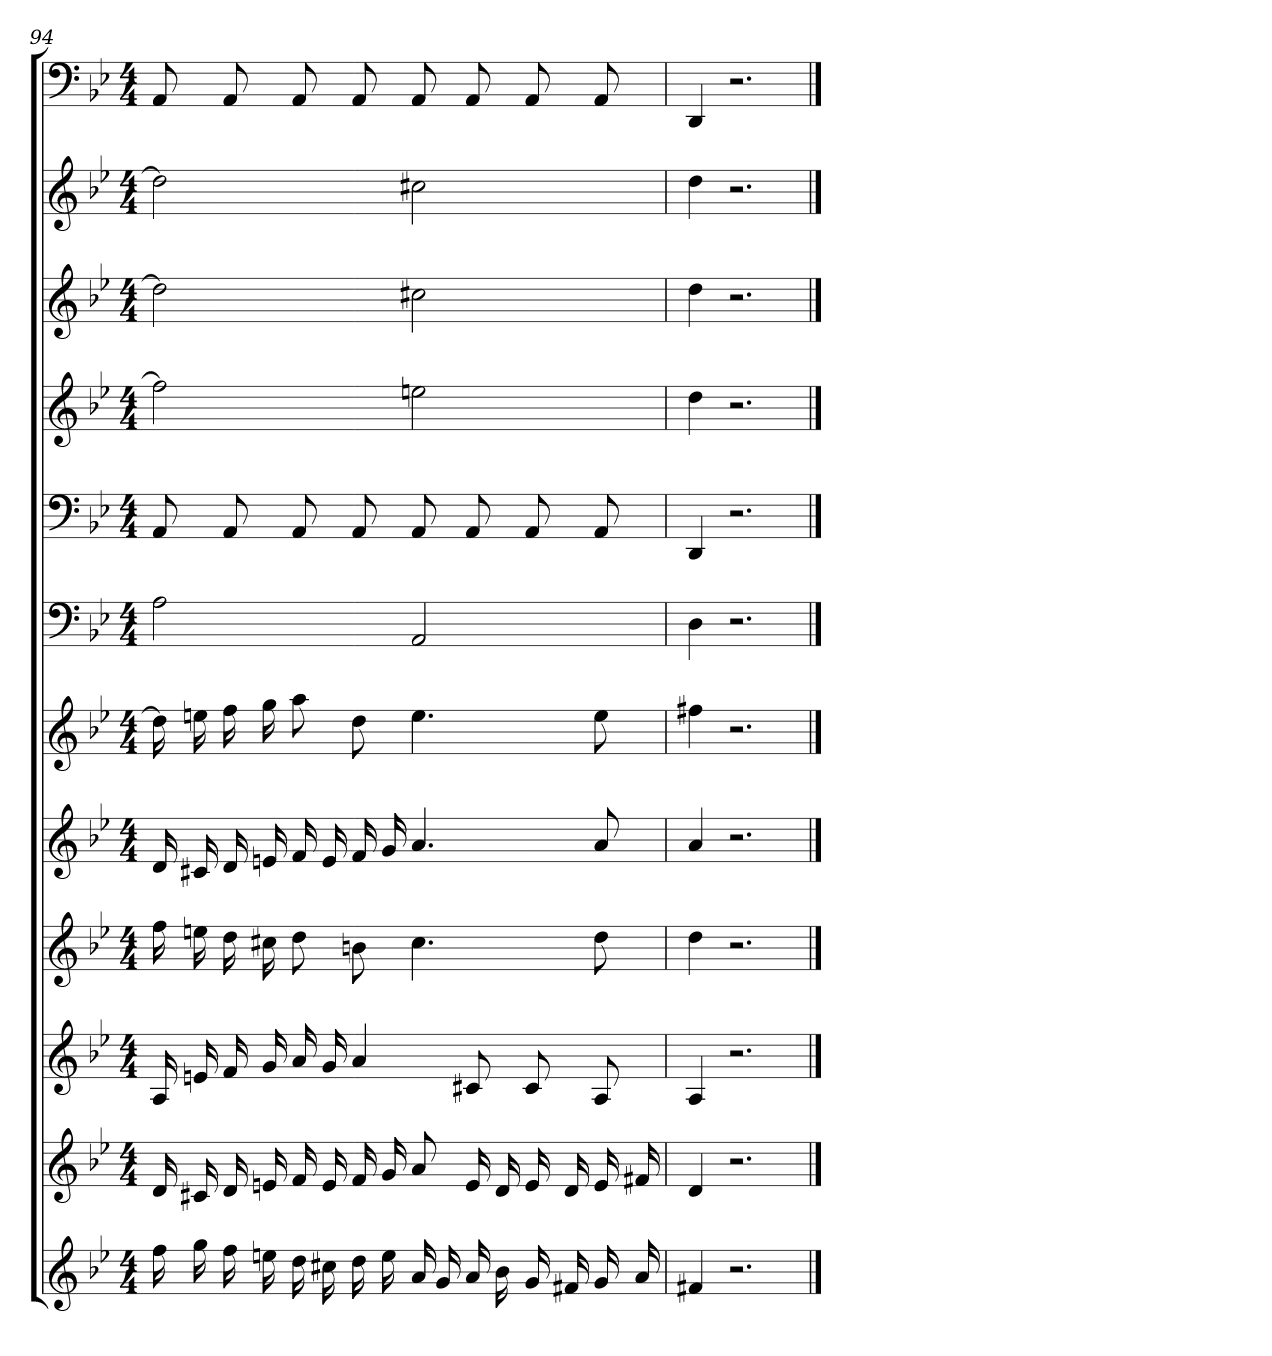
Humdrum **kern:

**kern	**kern	**kern	**kern	**kern	**kern	**kern	**kern	**kern	**kern	**kern	**kern
*part12	*part11	*part10	*part9	*part8	*part7	*part6	*part5	*part4	*part3	*part2	*part1
*staff12	*staff11	*staff10	*staff9	*staff8	*staff7	*staff6	*staff5	*staff4	*staff3	*staff2	*staff1
*clefG2	*clefG2	*clefG2	*clefG2	*clefG2	*clefG2	*clefF4	*clefF4	*clefG2	*clefG2	*clefG2	*clefF4
*k[b-e-]	*k[b-e-]	*k[b-e-]	*k[b-e-]	*k[b-e-]	*k[b-e-]	*k[b-e-]	*k[b-e-]	*k[b-e-]	*k[b-e-]	*k[b-e-]	*k[b-e-]
*g:	*g:	*g:	*g:	*g:	*g:	*g:	*g:	*g:	*g:	*g:	*g:
*M4/4	*M4/4	*M4/4	*M4/4	*M4/4	*M4/4	*M4/4	*M4/4	*M4/4	*M4/4	*M4/4	*M4/4
=94	=94	=94	=94	=94	=94	=94	=94	=94	=94	=94	=94
16ff	16d	16A	16ff	16d	16dd]	2A	8AA	2ff]	2dd]	2dd]	8AA
16gg	16c#X	16en	16een	16c#X	16een	.	.	.	.	.	.
16ff	16d	16f	16dd	16d	16ff	.	8AA	.	.	.	8AA
16een	16en	16g	16cc#X	16en	16gg	.	.	.	.	.	.
16dd	16f	16a	8dd	16f	8aa	.	8AA	.	.	.	8AA
16cc#X	16e	16g	.	16e	.	.	.	.	.	.	.
16dd	16f	4a	8bn	16f	8dd	.	8AA	.	.	.	8AA
16ee	16g	.	.	16g	.	.	.	.	.	.	.
16a	8a	.	4.cc#	4.a	4.ee	2AA	8AA	2een	2cc#X	2cc#X	8AA
16g	.	.	.	.	.	.	.	.	.	.	.
16a	16e	8c#X	.	.	.	.	8AA	.	.	.	8AA
16b-	16d	.	.	.	.	.	.	.	.	.	.
16g	16e	8c#	.	.	.	.	8AA	.	.	.	8AA
16f#X	16d	.	.	.	.	.	.	.	.	.	.
16g	16e	8A	8dd	8a	8ee	.	8AA	.	.	.	8AA
16a	16f#X	.	.	.	.	.	.	.	.	.	.
=95	=95	=95	=95	=95	=95	=95	=95	=95	=95	=95	=95
4f#X	4d	4A	4dd	4a	4ff#X	4D	4DD	4dd	4dd	4dd	4DD
2.r	2.r	2.r	2.r	2.r	2.r	2.r	2.r	2.r	2.r	2.r	2.r
==	==	==	==	==	==	==	==	==	==	==	==
*-	*-	*-	*-	*-	*-	*-	*-	*-	*-	*-	*-
